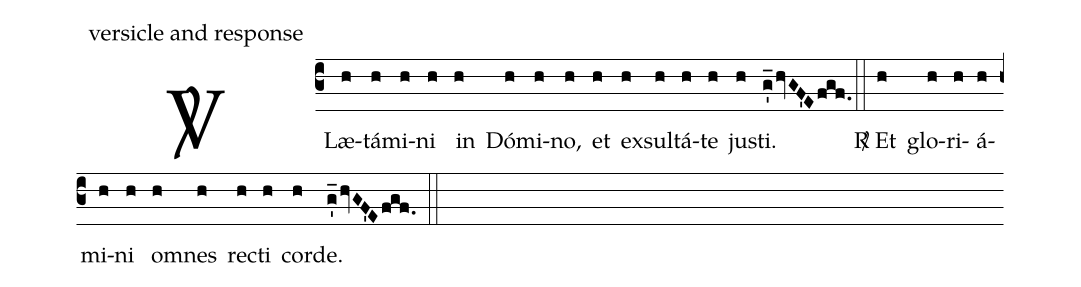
office-part: versicle and response;
def-m1:\ifx\vrlinebreak\undefined\else;
def-m2:\fi;
%%
% The syntax in this part is called gabc. Please refer to http://home.gna.org/gregorio/gabc/#basis

(c3)<sp>V/</sp>~Læ(h)tá(h)mi(h)ni(h) in(h) Dó(h)mi(h)no,(h) et(h) ex(h)sul(h)tá(h)te(h) ju(h)sti.(g'_/hvGF'Efgf.) (::[em1]Z[em2])
<sp>R/</sp>~Et(h) glo(h)ri(h)á(h)mi(h)ni(h) om(h)nes(h) re(h)cti(h) cor(h)de.(g'_/hvGF'Efgf.) (::)
